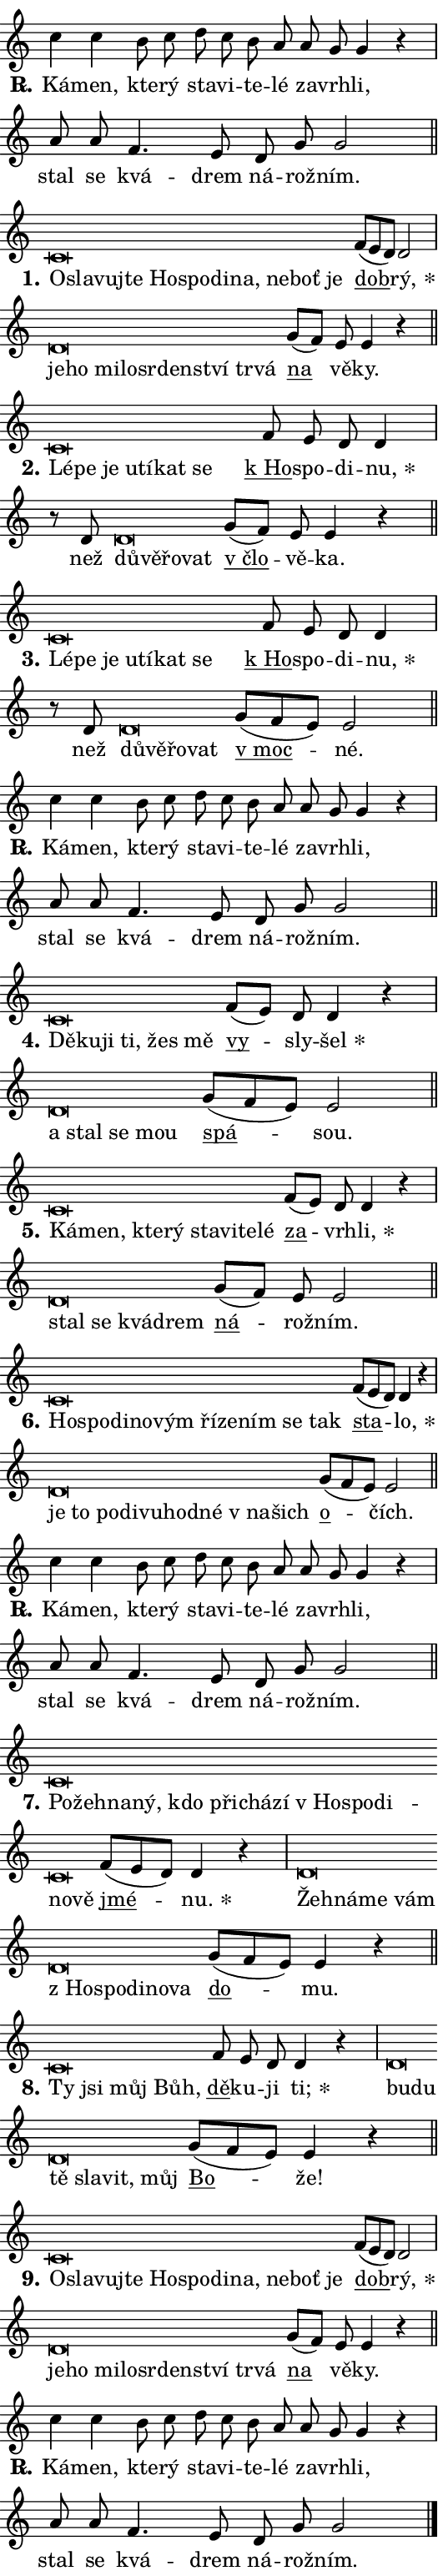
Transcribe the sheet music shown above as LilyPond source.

\version "2.24.0"
\header { tagline = "" }
\paper {
  indent = 0\cm
  top-margin = 0\cm
  right-margin = 0.13\cm % to fit lyric hyphens
  bottom-margin = 0\cm
  left-margin = 0\cm
  paper-width = 9\cm
  page-breaking = #ly:one-page-breaking
  system-system-spacing.basic-distance = #11
  score-system-spacing.basic-distance = #11
  ragged-last = ##f
}


%% Author: Thomas Morley
%% https://lists.gnu.org/archive/html/lilypond-user/2020-05/msg00002.html
#(define (line-position grob)
"Returns position of @var[grob} in current system:
   @code{'start}, if at first time-step
   @code{'end}, if at last time-step
   @code{'middle} otherwise
"
  (let* ((col (ly:item-get-column grob))
         (ln (ly:grob-object col 'left-neighbor))
         (rn (ly:grob-object col 'right-neighbor))
         (col-to-check-left (if (ly:grob? ln) ln col))
         (col-to-check-right (if (ly:grob? rn) rn col))
         (break-dir-left
           (and
             (ly:grob-property col-to-check-left 'non-musical #f)
             (ly:item-break-dir col-to-check-left)))
         (break-dir-right
           (and
             (ly:grob-property col-to-check-right 'non-musical #f)
             (ly:item-break-dir col-to-check-right))))
        (cond ((eqv? 1 break-dir-left) 'start)
              ((eqv? -1 break-dir-right) 'end)
              (else 'middle))))

#(define (tranparent-at-line-position vctor)
  (lambda (grob)
  "Relying on @code{line-position} select the relevant enry from @var{vctor}.
Used to determine transparency,"
    (case (line-position grob)
      ((end) (not (vector-ref vctor 0)))
      ((middle) (not (vector-ref vctor 1)))
      ((start) (not (vector-ref vctor 2))))))

noteHeadBreakVisibility =
#(define-music-function (break-visibility)(vector?)
"Makes @code{NoteHead}s transparent relying on @var{break-visibility}"
#{
  \override NoteHead.transparent =
    #(tranparent-at-line-position break-visibility)
#})

#(define delete-ledgers-for-transparent-note-heads
  (lambda (grob)
    "Reads whether a @code{NoteHead} is transparent.
If so this @code{NoteHead} is removed from @code{'note-heads} from
@var{grob}, which is supposed to be @code{LedgerLineSpanner}.
As a result ledgers are not printed for this @code{NoteHead}"
    (let* ((nhds-array (ly:grob-object grob 'note-heads))
           (nhds-list
             (if (ly:grob-array? nhds-array)
                 (ly:grob-array->list nhds-array)
                 '()))
           ;; Relies on the transparent-property being done before
           ;; Staff.LedgerLineSpanner.after-line-breaking is executed.
           ;; This is fragile ...
           (to-keep
             (remove
               (lambda (nhd)
                 (ly:grob-property nhd 'transparent #f))
               nhds-list)))
      ;; TODO find a better method to iterate over grob-arrays, similiar
      ;; to filter/remove etc for lists
      ;; For now rebuilt from scratch
      (set! (ly:grob-object grob 'note-heads)  '())
      (for-each
        (lambda (nhd)
          (ly:pointer-group-interface::add-grob grob 'note-heads nhd))
        to-keep))))

squashNotes = {
  \override NoteHead.X-extent = #'(-0.2 . 0.2)
  \override NoteHead.Y-extent = #'(-0.75 . 0)
  \override NoteHead.stencil =
    #(lambda (grob)
       (let ((pos (ly:grob-property grob 'staff-position)))
         (begin
           (if (< pos -7) (display "ERROR: Lower brevis then expected\n") (display ""))
           (if (<= pos -6) ly:text-interface::print ly:note-head::print))))
}
unSquashNotes = {
  \revert NoteHead.X-extent
  \revert NoteHead.Y-extent
  \revert NoteHead.stencil
}

hideNotes = \noteHeadBreakVisibility #begin-of-line-visible
unHideNotes = \noteHeadBreakVisibility #all-visible

% work-around for resetting accidentals
% https://lilypond.org/doc/v2.23/Documentation/notation/displaying-rhythms#unmetered-music
cadenzaMeasure = {
  \cadenzaOff
  \partial 1024 s1024
  \cadenzaOn
}

#(define-markup-command (accent layout props text) (markup?)
  "Underline accented syllable"
  (interpret-markup layout props
    #{\markup \override #'(offset . 4.3) \underline { #text }#}))

responsum = \markup \concat {
  "R" \hspace #-1.05 \path #0.1 #'((moveto 0 0.07) (lineto 0.9 0.8)) \hspace #0.05 "."
}

spaceSize = #0.6828661417322834 % exact space size for TeX Gyre Schola

\layout {
  \context {
    \Staff
    \remove "Time_signature_engraver"
    \override LedgerLineSpanner.after-line-breaking = #delete-ledgers-for-transparent-note-heads
  }
  \context {
    \Lyrics {
      \override LyricSpace.minimum-distance = \spaceSize
      \override LyricText.font-name = #"TeX Gyre Schola"
      \override LyricText.font-size = 1
      \override StanzaNumber.font-name = #"TeX Gyre Schola Bold"
      \override StanzaNumber.font-size = 1
    }
  }
  \context {
    \Score 
    \override NoteHead.text =
      #(lambda (grob) 
        (let ((pos (ly:grob-property grob 'staff-position)))
          #{\markup {
            \combine
              \halign #-0.55 \raise #(if (= pos -6) 0 0.5) \override #'(thickness . 2) \draw-line #'(3.2 . 0)
              \musicglyph "noteheads.sM1"
          }#}))
  }
}

% magnetic-lyrics.ily
%
%   written by
%     Jean Abou Samra <jean@abou-samra.fr>
%     Werner Lemberg <wl@gnu.org>
%
%   adapted by
%     Jiri Hon <jiri.hon@gmail.com>
%
% Version 2022-Apr-15

% https://www.mail-archive.com/lilypond-user@gnu.org/msg149350.html

#(define (Left_hyphen_pointer_engraver context)
   "Collect syllable-hyphen-syllable occurrences in lyrics and store
them in properties.  This engraver only looks to the left.  For
example, if the lyrics input is @code{foo -- bar}, it does the
following.

@itemize @bullet
@item
Set the @code{text} property of the @code{LyricHyphen} grob between
@q{foo} and @q{bar} to @code{foo}.

@item
Set the @code{left-hyphen} property of the @code{LyricText} grob with
text @q{foo} to the @code{LyricHyphen} grob between @q{foo} and
@q{bar}.
@end itemize

Use this auxiliary engraver in combination with the
@code{lyric-@/text::@/apply-@/magnetic-@/offset!} hook."
   (let ((hyphen #f)
         (text #f))
     (make-engraver
      (acknowledgers
       ((lyric-syllable-interface engraver grob source-engraver)
        (set! text grob)))
      (end-acknowledgers
       ((lyric-hyphen-interface engraver grob source-engraver)
        ;(when (not (grob::has-interface grob 'lyric-space-interface))
          (set! hyphen grob)));)
      ((stop-translation-timestep engraver)
       (when (and text hyphen)
         (ly:grob-set-object! text 'left-hyphen hyphen))
       (set! text #f)
       (set! hyphen #f)))))

#(define (lyric-text::apply-magnetic-offset! grob)
   "If the space between two syllables is less than the value in
property @code{LyricText@/.details@/.squash-threshold}, move the right
syllable to the left so that it gets concatenated with the left
syllable.

Use this function as a hook for
@code{LyricText@/.after-@/line-@/breaking} if the
@code{Left_@/hyphen_@/pointer_@/engraver} is active."
   (let ((hyphen (ly:grob-object grob 'left-hyphen #f)))
     (when hyphen
       (let ((left-text (ly:spanner-bound hyphen LEFT)))
         (when (grob::has-interface left-text 'lyric-syllable-interface)
           (let* ((common (ly:grob-common-refpoint grob left-text X))
                  (this-x-ext (ly:grob-extent grob common X))
                  (left-x-ext
                   (begin
                     ;; Trigger magnetism for left-text.
                     (ly:grob-property left-text 'after-line-breaking)
                     (ly:grob-extent left-text common X)))
                  ;; `delta` is the gap width between two syllables.
                  (delta (- (interval-start this-x-ext)
                            (interval-end left-x-ext)))
                  (details (ly:grob-property grob 'details))
                  (threshold (assoc-get 'squash-threshold details 0.2)))
             (when (< delta threshold)
               (let* (;; We have to manipulate the input text so that
                      ;; ligatures crossing syllable boundaries are not
                      ;; disabled.  For languages based on the Latin
                      ;; script this is essentially a beautification.
                      ;; However, for non-Western scripts it can be a
                      ;; necessity.
                      (lt (ly:grob-property left-text 'text))
                      (rt (ly:grob-property grob 'text))
                      (is-space (grob::has-interface hyphen 'lyric-space-interface))
                      (space (if is-space " " ""))
                      (extra-delta (if is-space spaceSize 0))
                      ;; Append new syllable.
                      (ltrt-space (if (and (string? lt) (string? rt))
                                (string-append lt space rt)
                                (make-concat-markup (list lt space rt))))
                      ;; Right-align `ltrt` to the right side.
                      (ltrt-space-markup (grob-interpret-markup
                               grob
                               (make-translate-markup
                                (cons (interval-length this-x-ext) 0)
                                (make-right-align-markup ltrt-space)))))
                 (begin
                   ;; Don't print `left-text`.
                   (ly:grob-set-property! left-text 'stencil #f)
                   ;; Set text and stencil (which holds all collected
                   ;; syllables so far) and shift it to the left.
                   (ly:grob-set-property! grob 'text ltrt-space)
                   (ly:grob-set-property! grob 'stencil ltrt-space-markup)
                   (ly:grob-translate-axis! grob (- (- delta extra-delta)) X))))))))))


#(define (lyric-hyphen::displace-bounds-first grob)
   ;; Make very sure this callback isn't triggered too early.
   (let ((left (ly:spanner-bound grob LEFT))
         (right (ly:spanner-bound grob RIGHT)))
     (ly:grob-property left 'after-line-breaking)
     (ly:grob-property right 'after-line-breaking)
     (ly:lyric-hyphen::print grob)))

squashThreshold = #0.4

\layout {
  \context {
    \Lyrics
    \consists #Left_hyphen_pointer_engraver
    \override LyricText.after-line-breaking =
      #lyric-text::apply-magnetic-offset!
    \override LyricHyphen.stencil = #lyric-hyphen::displace-bounds-first
    \override LyricText.details.squash-threshold = \squashThreshold
    \override LyricHyphen.minimum-distance = 0
    \override LyricHyphen.minimum-length = \squashThreshold
  }
}

squashText = \override LyricText.details.squash-threshold = 9999
unSquashText = \override LyricText.details.squash-threshold = \squashThreshold

leftText = \override LyricText.self-alignment-X = #LEFT
unLeftText = \revert LyricText.self-alignment-X

starOffset = #(lambda (grob) 
                (let ((x_offset (ly:self-alignment-interface::aligned-on-x-parent grob)))
                  (if (= x_offset 0) 0 (+ x_offset 1.2))))

star = #(define-music-function (syllable)(string?)
"Append star separator at the end of a syllable"
#{
  \once \override LyricText.X-offset = #starOffset
  \lyricmode { \markup {
    #syllable
    \override #'((font-name . "TeX Gyre Schola Bold")) \hspace #0.2 \lower #0.65 \larger "*"
  } }
#})

starAccent = #(define-music-function (syllable)(string?)
"Append star separator at the end of a syllable and make accent"
#{
  \once \override LyricText.X-offset = #starOffset
  \lyricmode { \markup {
    \accent #syllable
    \override #'((font-name . "TeX Gyre Schola Bold")) \hspace #0.2 \lower #0.65 \larger "*"
  } }
#})

breath = #(define-music-function (syllable)(string?)
"Append breathing indicator at the end of a syllable"
#{
  \lyricmode { \markup { #syllable "+" } }
#})

optionalBreath = #(define-music-function (syllable)(string?)
"Append optional breathing indicator at the end of a syllable"
#{
  \lyricmode { \markup { #syllable "(+)" } }
#})


\score {
    <<
        \new Voice = "melody" { \cadenzaOn \key c \major \relative { c''4 c b8 c d c b a \bar "" a g g4 r \cadenzaMeasure \bar "|" a8 a \bar "" f4. e8 d g g2 \cadenzaMeasure \bar "||" \break } }
        \new Lyrics \lyricsto "melody" { \lyricmode { \set stanza = \responsum
Ká -- men, kte -- rý sta -- vi -- te -- lé za -- vrh -- li, stal se kvá -- drem ná -- rož -- ním. } }
    >>
    \layout {}
}

\score {
    <<
        \new Voice = "melody" { \cadenzaOn \key c \major \relative { \squashNotes c'\breve*1/16 \hideNotes \breve*1/16 \bar "" \breve*1/16 \bar "" \breve*1/16 \bar "" \breve*1/16 \bar "" \breve*1/16 \bar "" \breve*1/16 \bar "" \breve*1/16 \bar "" \breve*1/16 \bar "" \breve*1/16 \breve*1/16 \bar "" \unHideNotes \unSquashNotes \bar "" f8[( e d)] d2 \cadenzaMeasure \bar "|" \squashNotes d\breve*1/16 \hideNotes \breve*1/16 \bar "" \breve*1/16 \bar "" \breve*1/16 \bar "" \breve*1/16 \bar "" \breve*1/16 \bar "" \breve*1/16 \bar "" \breve*1/16 \breve*1/16 \bar "" \unHideNotes \unSquashNotes \bar "" g8[( f)] e e4 r \cadenzaMeasure \bar "||" \break } }
        \new Lyrics \lyricsto "melody" { \lyricmode { \set stanza = "1."
\leftText O -- \squashText sla -- vuj -- te Ho -- spo -- di -- na, ne -- boť je \unLeftText \unSquashText \markup \accent dob -- \star rý, \leftText je -- \squashText ho mi -- lo -- sr -- den -- ství tr -- vá \unLeftText \unSquashText \markup \accent na vě -- ky. } }
    >>
    \layout {}
}

\score {
    <<
        \new Voice = "melody" { \cadenzaOn \key c \major \relative { \squashNotes c'\breve*1/16 \hideNotes \breve*1/16 \bar "" \breve*1/16 \bar "" \breve*1/16 \bar "" \breve*1/16 \bar "" \breve*1/16 \breve*1/16 \bar "" \unHideNotes \unSquashNotes \bar "" f8 e d d4 \cadenzaMeasure \bar "|" r8 d8 \squashNotes d\breve*1/16 \hideNotes \breve*1/16 \bar "" \breve*1/16 \breve*1/16 \bar "" \unHideNotes \unSquashNotes \bar "" g8[( f)] e e4 r \cadenzaMeasure \bar "||" \break } }
        \new Lyrics \lyricsto "melody" { \lyricmode { \set stanza = "2."
\leftText Lé -- \squashText pe je u -- tí -- kat se \unLeftText \unSquashText \markup \accent "k Ho" -- spo -- di -- \star nu, než \leftText dů -- \squashText vě -- řo -- vat \unLeftText \unSquashText \markup \accent "v člo" -- vě -- ka. } }
    >>
    \layout {}
}

\score {
    <<
        \new Voice = "melody" { \cadenzaOn \key c \major \relative { \squashNotes c'\breve*1/16 \hideNotes \breve*1/16 \bar "" \breve*1/16 \bar "" \breve*1/16 \bar "" \breve*1/16 \bar "" \breve*1/16 \breve*1/16 \bar "" \unHideNotes \unSquashNotes \bar "" f8 e d d4 \cadenzaMeasure \bar "|" r8 d8 \squashNotes d\breve*1/16 \hideNotes \breve*1/16 \bar "" \breve*1/16 \breve*1/16 \bar "" \unHideNotes \unSquashNotes \bar "" g8[( f e)] e2 \cadenzaMeasure \bar "||" \break } }
        \new Lyrics \lyricsto "melody" { \lyricmode { \set stanza = "3."
\leftText Lé -- \squashText pe je u -- tí -- kat se \unLeftText \unSquashText \markup \accent "k Ho" -- spo -- di -- \star nu, než \leftText dů -- \squashText vě -- řo -- vat \unLeftText \unSquashText \markup \accent "v moc" -- né. } }
    >>
    \layout {}
}

\score {
    <<
        \new Voice = "melody" { \cadenzaOn \key c \major \relative { c''4 c b8 c d c b a \bar "" a g g4 r \cadenzaMeasure \bar "|" a8 a \bar "" f4. e8 d g g2 \cadenzaMeasure \bar "||" \break } }
        \new Lyrics \lyricsto "melody" { \lyricmode { \set stanza = \responsum
Ká -- men, kte -- rý sta -- vi -- te -- lé za -- vrh -- li, stal se kvá -- drem ná -- rož -- ním. } }
    >>
    \layout {}
}

\score {
    <<
        \new Voice = "melody" { \cadenzaOn \key c \major \relative { \squashNotes c'\breve*1/16 \hideNotes \breve*1/16 \bar "" \breve*1/16 \bar "" \breve*1/16 \bar "" \breve*1/16 \breve*1/16 \bar "" \unHideNotes \unSquashNotes \bar "" f8[( e)] d d4 r \cadenzaMeasure \bar "|" \squashNotes d\breve*1/16 \hideNotes \breve*1/16 \bar "" \breve*1/16 \breve*1/16 \bar "" \unHideNotes \unSquashNotes \bar "" g8[( f e)] e2 \cadenzaMeasure \bar "||" \break } }
        \new Lyrics \lyricsto "melody" { \lyricmode { \set stanza = "4."
\leftText Dě -- \squashText ku -- ji ti, žes mě \unLeftText \unSquashText \markup \accent vy -- sly -- \star šel \leftText a \squashText stal se mou \unLeftText \unSquashText \markup \accent spá -- sou. } }
    >>
    \layout {}
}

\score {
    <<
        \new Voice = "melody" { \cadenzaOn \key c \major \relative { \squashNotes c'\breve*1/16 \hideNotes \breve*1/16 \bar "" \breve*1/16 \bar "" \breve*1/16 \bar "" \breve*1/16 \bar "" \breve*1/16 \bar "" \breve*1/16 \breve*1/16 \bar "" \unHideNotes \unSquashNotes \bar "" f8[( e)] d d4 r \cadenzaMeasure \bar "|" \squashNotes d\breve*1/16 \hideNotes \breve*1/16 \bar "" \breve*1/16 \breve*1/16 \bar "" \unHideNotes \unSquashNotes \bar "" g8[( f)] e e2 \cadenzaMeasure \bar "||" \break } }
        \new Lyrics \lyricsto "melody" { \lyricmode { \set stanza = "5."
\leftText Ká -- \squashText men, kte -- rý sta -- vi -- te -- lé \unLeftText \unSquashText \markup \accent za -- vrh -- \star li, \leftText stal \squashText se kvá -- drem \unLeftText \unSquashText \markup \accent ná -- rož -- ním. } }
    >>
    \layout {}
}

\score {
    <<
        \new Voice = "melody" { \cadenzaOn \key c \major \relative { \squashNotes c'\breve*1/16 \hideNotes \breve*1/16 \bar "" \breve*1/16 \bar "" \breve*1/16 \bar "" \breve*1/16 \bar "" \breve*1/16 \bar "" \breve*1/16 \bar "" \breve*1/16 \bar "" \breve*1/16 \breve*1/16 \bar "" \unHideNotes \unSquashNotes \bar "" f8[( e d)] d4 r \cadenzaMeasure \bar "|" \squashNotes d\breve*1/16 \hideNotes \breve*1/16 \bar "" \breve*1/16 \bar "" \breve*1/16 \bar "" \breve*1/16 \bar "" \breve*1/16 \bar "" \breve*1/16 \bar "" \breve*1/16 \breve*1/16 \bar "" \unHideNotes \unSquashNotes \bar "" g8[( f e)] e2 \cadenzaMeasure \bar "||" \break } }
        \new Lyrics \lyricsto "melody" { \lyricmode { \set stanza = "6."
\leftText Ho -- \squashText spo -- di -- no -- vým ří -- ze -- ním se tak \unLeftText \unSquashText \markup \accent sta -- \star lo, \leftText je \squashText to po -- di -- vu -- hod -- né "v na" -- šich \unLeftText \unSquashText \markup \accent o -- čích. } }
    >>
    \layout {}
}

\score {
    <<
        \new Voice = "melody" { \cadenzaOn \key c \major \relative { c''4 c b8 c d c b a \bar "" a g g4 r \cadenzaMeasure \bar "|" a8 a \bar "" f4. e8 d g g2 \cadenzaMeasure \bar "||" \break } }
        \new Lyrics \lyricsto "melody" { \lyricmode { \set stanza = \responsum
Ká -- men, kte -- rý sta -- vi -- te -- lé za -- vrh -- li, stal se kvá -- drem ná -- rož -- ním. } }
    >>
    \layout {}
}

\score {
    <<
        \new Voice = "melody" { \cadenzaOn \key c \major \relative { \squashNotes c'\breve*1/16 \hideNotes \breve*1/16 \bar "" \breve*1/16 \bar "" \breve*1/16 \bar "" \breve*1/16 \bar "" \breve*1/16 \bar "" \breve*1/16 \bar "" \breve*1/16 \bar "" \breve*1/16 \bar "" \breve*1/16 \bar "" \breve*1/16 \bar "" \breve*1/16 \breve*1/16 \bar "" \unHideNotes \unSquashNotes \bar "" f8[( e d)] d4 r \cadenzaMeasure \bar "|" \squashNotes d\breve*1/16 \hideNotes \breve*1/16 \bar "" \breve*1/16 \bar "" \breve*1/16 \bar "" \breve*1/16 \bar "" \breve*1/16 \bar "" \breve*1/16 \bar "" \breve*1/16 \breve*1/16 \bar "" \unHideNotes \unSquashNotes \bar "" g8[( f e)] e4 r \cadenzaMeasure \bar "||" \break } }
        \new Lyrics \lyricsto "melody" { \lyricmode { \set stanza = "7."
\leftText Po -- \squashText žeh -- na -- ný, kdo při -- chá -- zí "v Ho" -- spo -- di -- no -- vě \unLeftText \unSquashText \markup \accent jmé -- \star nu. \leftText Žeh -- \squashText ná -- me vám "z Ho" -- spo -- di -- no -- va \unLeftText \unSquashText \markup \accent do -- mu. } }
    >>
    \layout {}
}

\score {
    <<
        \new Voice = "melody" { \cadenzaOn \key c \major \relative { \squashNotes c'\breve*1/16 \hideNotes \breve*1/16 \bar "" \breve*1/16 \breve*1/16 \bar "" \unHideNotes \unSquashNotes \bar "" f8 e d d4 r \cadenzaMeasure \bar "|" \squashNotes d\breve*1/16 \hideNotes \breve*1/16 \bar "" \breve*1/16 \bar "" \breve*1/16 \bar "" \breve*1/16 \breve*1/16 \bar "" \unHideNotes \unSquashNotes \bar "" g8[( f e)] e4 r \cadenzaMeasure \bar "||" \break } }
        \new Lyrics \lyricsto "melody" { \lyricmode { \set stanza = "8."
\leftText Ty \squashText jsi můj Bůh, \unLeftText \unSquashText \markup \accent dě -- ku -- ji \star ti; \leftText bu -- \squashText du tě sla -- vit, můj \unLeftText \unSquashText \markup \accent Bo -- že! } }
    >>
    \layout {}
}

\score {
    <<
        \new Voice = "melody" { \cadenzaOn \key c \major \relative { \squashNotes c'\breve*1/16 \hideNotes \breve*1/16 \bar "" \breve*1/16 \bar "" \breve*1/16 \bar "" \breve*1/16 \bar "" \breve*1/16 \bar "" \breve*1/16 \bar "" \breve*1/16 \bar "" \breve*1/16 \bar "" \breve*1/16 \breve*1/16 \bar "" \unHideNotes \unSquashNotes \bar "" f8[( e d)] d2 \cadenzaMeasure \bar "|" \squashNotes d\breve*1/16 \hideNotes \breve*1/16 \bar "" \breve*1/16 \bar "" \breve*1/16 \bar "" \breve*1/16 \bar "" \breve*1/16 \bar "" \breve*1/16 \bar "" \breve*1/16 \breve*1/16 \bar "" \unHideNotes \unSquashNotes \bar "" g8[( f)] e e4 r \cadenzaMeasure \bar "||" \break } }
        \new Lyrics \lyricsto "melody" { \lyricmode { \set stanza = "9."
\leftText O -- \squashText sla -- vuj -- te Ho -- spo -- di -- na, ne -- boť je \unLeftText \unSquashText \markup \accent dob -- \star rý, \leftText je -- \squashText ho mi -- lo -- sr -- den -- ství tr -- vá \unLeftText \unSquashText \markup \accent na vě -- ky. } }
    >>
    \layout {}
}

\score {
    <<
        \new Voice = "melody" { \cadenzaOn \key c \major \relative { c''4 c b8 c d c b a \bar "" a g g4 r \cadenzaMeasure \bar "|" a8 a \bar "" f4. e8 d g g2 \cadenzaMeasure \bar "||" \break } \bar "|." }
        \new Lyrics \lyricsto "melody" { \lyricmode { \set stanza = \responsum
Ká -- men, kte -- rý sta -- vi -- te -- lé za -- vrh -- li, stal se kvá -- drem ná -- rož -- ním. } }
    >>
    \layout {}
}
